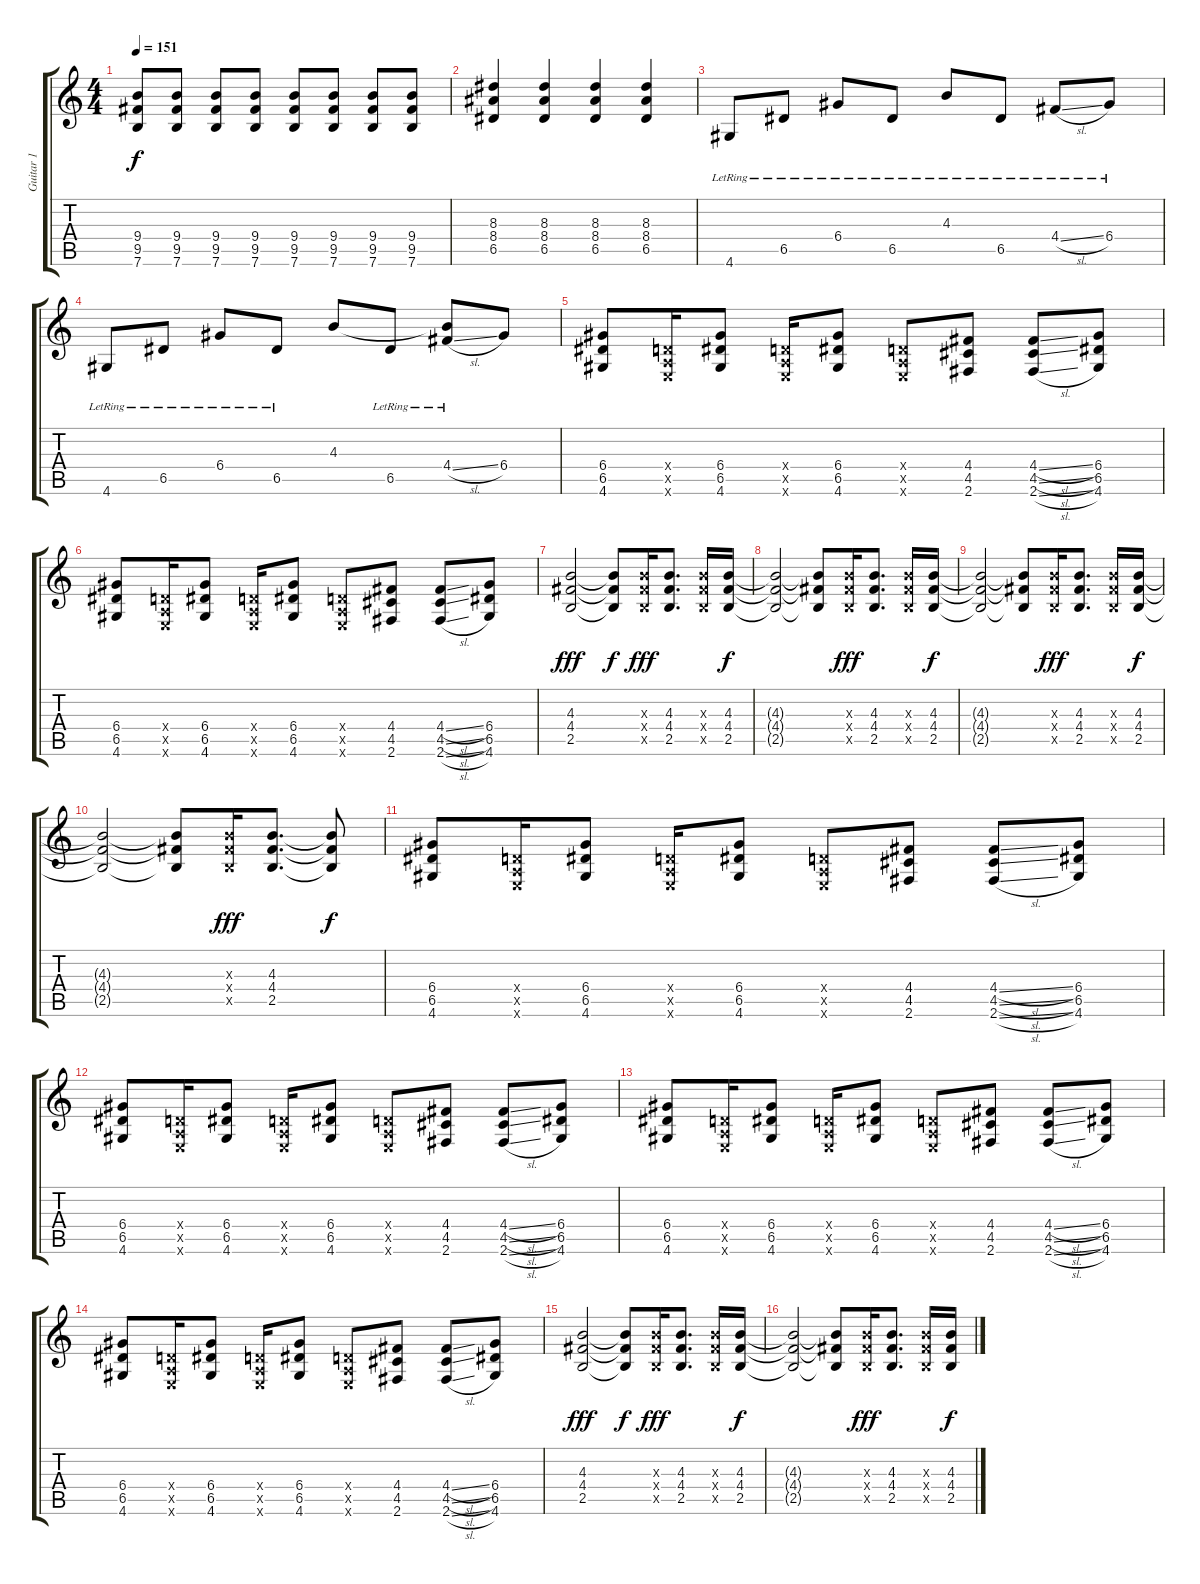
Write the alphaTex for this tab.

\track ("Guitar 1" "Guitar 1") {instrument electricguitarjazz}
\staff {score tabs}
\tuning (E4 B3 G3 D3 A2 E2) {hide}
\ts (4 4)
\tempo 151
\clef g2
\ks c
(9.4 9.5 7.6).8{dy f} (9.4 9.5 7.6).8 (9.4 9.5 7.6).8 (9.4 9.5 7.6).8 (9.4 9.5 7.6).8 (9.4 9.5 7.6).8 (9.4 9.5 7.6).8 (9.4 9.5 7.6).8 |
(8.3 8.4 6.5).4 (8.3 8.4 6.5).4 (8.3 8.4 6.5).4 (8.3 8.4 6.5).4 |
4.6{lr}.8{instrument electricguitarjazz} 6.5{lr}.8 6.4{lr}.8 6.5{lr}.8 4.3{lr}.8 6.5{lr}.8 4.4{sl lr}.8 6.4{lr}.8 |
4.6{lr}.8 6.5{lr}.8 6.4{lr}.8 6.5{lr}.8 4.3.8 6.5{lr}.8 (4.3{t} 4.4{sl lr}).8 6.4.8 |
(6.4 6.5 4.6).8{volume 16 instrument overdrivenguitar} (0.4{x} 0.5{x} 0.6{x}).16 (6.4 6.5 4.6).8 (0.4{x} 0.5{x} 0.6{x}).16 (6.4 6.5 4.6).8 (0.4{x} 0.5{x} 0.6{x}).8 (4.4 4.5 2.6).8 (4.4{sl} 4.5{sl} 2.6{sl}).8 (6.4 6.5 4.6).8 |
(6.4 6.5 4.6).8 (0.4{x} 0.5{x} 0.6{x}).16 (6.4 6.5 4.6).8 (0.4{x} 0.5{x} 0.6{x}).16 (6.4 6.5 4.6).8 (0.4{x} 0.5{x} 0.6{x}).8 (4.4 4.5 2.6).8 (4.4{sl} 4.5{sl} 2.6{sl}).8 (6.4 6.5 4.6).8 |
(4.3 4.4 2.5).2{dy fff} (4.3{t} 4.4{t} 2.5{t}).8{dy f} (4.3{x} 4.4{x} 2.5{x}).16{dy fff} (4.3 4.4 2.5).8{d} (4.3{x} 4.4{x} 2.5{x}).16 (4.3 4.4 2.5).16{dy f} |
(4.3{t} 4.4{t} 2.5{t}).2 (4.3{t} 4.4{t} 2.5{t}).8 (4.3{x} 4.4{x} 2.5{x}).16{dy fff} (4.3 4.4 2.5).8{d} (4.3{x} 4.4{x} 2.5{x}).16 (4.3 4.4 2.5).16{dy f} |
(4.3{t} 4.4{t} 2.5{t}).2 (4.3{t} 4.4{t} 2.5{t}).8 (4.3{x} 4.4{x} 2.5{x}).16{dy fff} (4.3 4.4 2.5).8{d} (4.3{x} 4.4{x} 2.5{x}).16 (4.3 4.4 2.5).16{dy f} |
(4.3{t} 4.4{t} 2.5{t}).2 (4.3{t} 4.4{t} 2.5{t}).8 (4.3{x} 4.4{x} 2.5{x}).16{dy fff} (4.3 4.4 2.5).8{d} (4.3{t} 4.4{t} 2.5{t}).8{dy f} |
(6.4 6.5 4.6).8{volume 16 instrument overdrivenguitar} (0.4{x} 0.5{x} 0.6{x}).16 (6.4 6.5 4.6).8 (0.4{x} 0.5{x} 0.6{x}).16 (6.4 6.5 4.6).8 (0.4{x} 0.5{x} 0.6{x}).8 (4.4 4.5 2.6).8 (4.4{sl} 4.5{sl} 2.6{sl}).8 (6.4 6.5 4.6).8 |
(6.4 6.5 4.6).8 (0.4{x} 0.5{x} 0.6{x}).16 (6.4 6.5 4.6).8 (0.4{x} 0.5{x} 0.6{x}).16 (6.4 6.5 4.6).8 (0.4{x} 0.5{x} 0.6{x}).8 (4.4 4.5 2.6).8 (4.4{sl} 4.5{sl} 2.6{sl}).8 (6.4 6.5 4.6).8 |
(6.4 6.5 4.6).8{volume 16 instrument overdrivenguitar} (0.4{x} 0.5{x} 0.6{x}).16 (6.4 6.5 4.6).8 (0.4{x} 0.5{x} 0.6{x}).16 (6.4 6.5 4.6).8 (0.4{x} 0.5{x} 0.6{x}).8 (4.4 4.5 2.6).8 (4.4{sl} 4.5{sl} 2.6{sl}).8 (6.4 6.5 4.6).8 |
(6.4 6.5 4.6).8 (0.4{x} 0.5{x} 0.6{x}).16 (6.4 6.5 4.6).8 (0.4{x} 0.5{x} 0.6{x}).16 (6.4 6.5 4.6).8 (0.4{x} 0.5{x} 0.6{x}).8 (4.4 4.5 2.6).8 (4.4{sl} 4.5{sl} 2.6{sl}).8 (6.4 6.5 4.6).8 |
(4.3 4.4 2.5).2{dy fff} (4.3{t} 4.4{t} 2.5{t}).8{dy f} (4.3{x} 4.4{x} 2.5{x}).16{dy fff} (4.3 4.4 2.5).8{d} (4.3{x} 4.4{x} 2.5{x}).16 (4.3 4.4 2.5).16{dy f} |
(4.3{t} 4.4{t} 2.5{t}).2 (4.3{t} 4.4{t} 2.5{t}).8 (4.3{x} 4.4{x} 2.5{x}).16{dy fff} (4.3 4.4 2.5).8{d} (4.3{x} 4.4{x} 2.5{x}).16 (4.3 4.4 2.5).16{dy f}
